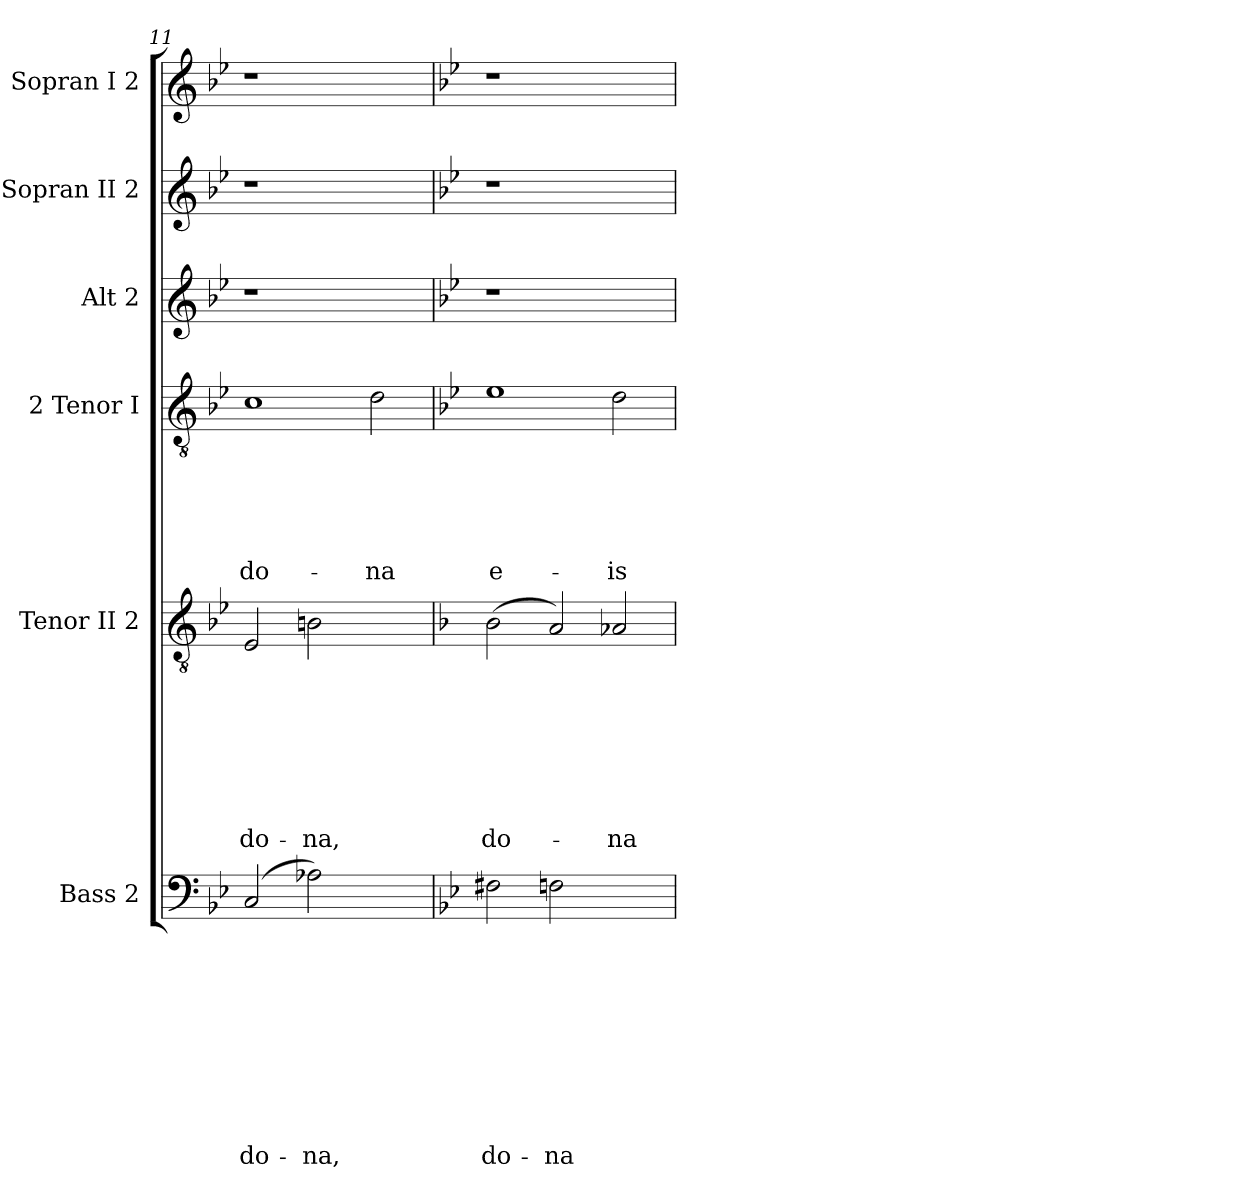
**kern	**text	**text	**text	**text	**text	**text	**text	**text	**text	**text	**kern	**text	**text	**text	**text	**text	**text	**text	**text	**kern	**text	**text	**text	**text	**text	**text	**kern	**kern	**kern
*part6	*part6	*part6	*part6	*part6	*part6	*part6	*part6	*part6	*part6	*part6	*part5	*part5	*part5	*part5	*part5	*part5	*part5	*part5	*part5	*part4	*part4	*part4	*part4	*part4	*part4	*part4	*part3	*part2	*part1
*staff6	*staff6	*staff6	*staff6	*staff6	*staff6	*staff6	*staff6	*staff6	*staff6	*staff6	*staff5	*staff5	*staff5	*staff5	*staff5	*staff5	*staff5	*staff5	*staff5	*staff4	*staff4	*staff4	*staff4	*staff4	*staff4	*staff4	*staff3	*staff2	*staff1
*I"Bass 2	*	*	*	*	*	*	*	*	*	*	*I"Tenor II 2	*	*	*	*	*	*	*	*	*I"2 Tenor I	*	*	*	*	*	*	*I"Alt 2	*I"Sopran II 2	*I"Sopran I 2
*clefF4	*	*	*	*	*	*	*	*	*	*	*clefGv2	*	*	*	*	*	*	*	*	*clefGv2	*	*	*	*	*	*	*clefG2	*clefG2	*clefG2
*k[b-e-]	*	*	*	*	*	*	*	*	*	*	*k[b-e-]	*	*	*	*	*	*	*	*	*k[b-e-]	*	*	*	*	*	*	*k[b-e-]	*k[b-e-]	*k[b-e-]
*B-:	*	*	*	*	*	*	*	*	*	*	*B-:	*	*	*	*	*	*	*	*	*B-:	*	*	*	*	*	*	*B-:	*B-:	*B-:
=11	=11	=11	=11	=11	=11	=11	=11	=11	=11	=11	=11	=11	=11	=11	=11	=11	=11	=11	=11	=11	=11	=11	=11	=11	=11	=11	=11	=11	=11
!	!	!	!	!	!	!	!	!	!	!LO:LY:b	!	!	!	!	!	!	!	!	!LO:LY:b	!	!	!	!	!	!	!LO:LY:b	!	!	!
(2C/	.	.	.	.	.	.	.	.	.	do-	2E-/	.	.	.	.	.	.	.	do-	1c	.	.	.	.	.	do-	1r	1r	1r
!	!	!	!	!	!	!	!	!	!	!LO:LY:b	!	!	!	!	!	!	!	!	!LO:LY:b	!	!	!	!	!	!	!	!	!	!
2A-X\)	.	.	.	.	.	.	.	.	.	-na,	2Bn\	.	.	.	.	.	.	.	-na,	.	.	.	.	.	.	.	.	.	.
!	!	!	!	!	!	!	!	!	!	!	!	!	!	!	!	!	!	!	!	!	!	!	!	!	!	!LO:LY:b	!	!	!
2ryy	.	.	.	.	.	.	.	.	.	.	2ryy	.	.	.	.	.	.	.	.	2d\	.	.	.	.	.	-na	2ryy	2ryy	2ryy
=12	=12	=12	=12	=12	=12	=12	=12	=12	=12	=12	=12	=12	=12	=12	=12	=12	=12	=12	=12	=12	=12	=12	=12	=12	=12	=12	=12	=12	=12
*	*	*	*	*	*	*	*	*	*	*	*k[b-]	*	*	*	*	*	*	*	*	*	*	*	*	*	*	*	*	*	*
*	*	*	*	*	*	*	*	*	*	*	*F:	*	*	*	*	*	*	*	*	*	*	*	*	*	*	*	*	*	*
!	!	!	!	!	!	!	!	!	!	!LO:LY:b	!	!	!	!	!	!	!	!	!LO:LY:b	!	!	!	!	!	!	!LO:LY:b	!	!	!
2F#X\	.	.	.	.	.	.	.	.	.	do-	(>2B-\	.	.	.	.	.	.	.	do-	1e-	.	.	.	.	.	e-	1r	1r	1r
!	!	!	!	!	!	!	!	!	!	!LO:LY:b	!	!	!	!	!	!	!	!	!	!	!	!	!	!	!	!	!	!	!
2Fn\	.	.	.	.	.	.	.	.	.	-na	2A/)	.	.	.	.	.	.	.	.	.	.	.	.	.	.	.	.	.	.
!	!	!	!	!	!	!	!	!	!	!	!	!	!	!	!	!	!	!	!LO:LY:b	!	!	!	!	!	!	!LO:LY:b	!	!	!
2ryy	.	.	.	.	.	.	.	.	.	.	2A-X/	.	.	.	.	.	.	.	-na	2d\	.	.	.	.	.	-is	2ryy	2ryy	2ryy
=	=	=	=	=	=	=	=	=	=	=	=	=	=	=	=	=	=	=	=	=	=	=	=	=	=	=	=	=	=
*-	*-	*-	*-	*-	*-	*-	*-	*-	*-	*-	*-	*-	*-	*-	*-	*-	*-	*-	*-	*-	*-	*-	*-	*-	*-	*-	*-	*-	*-
